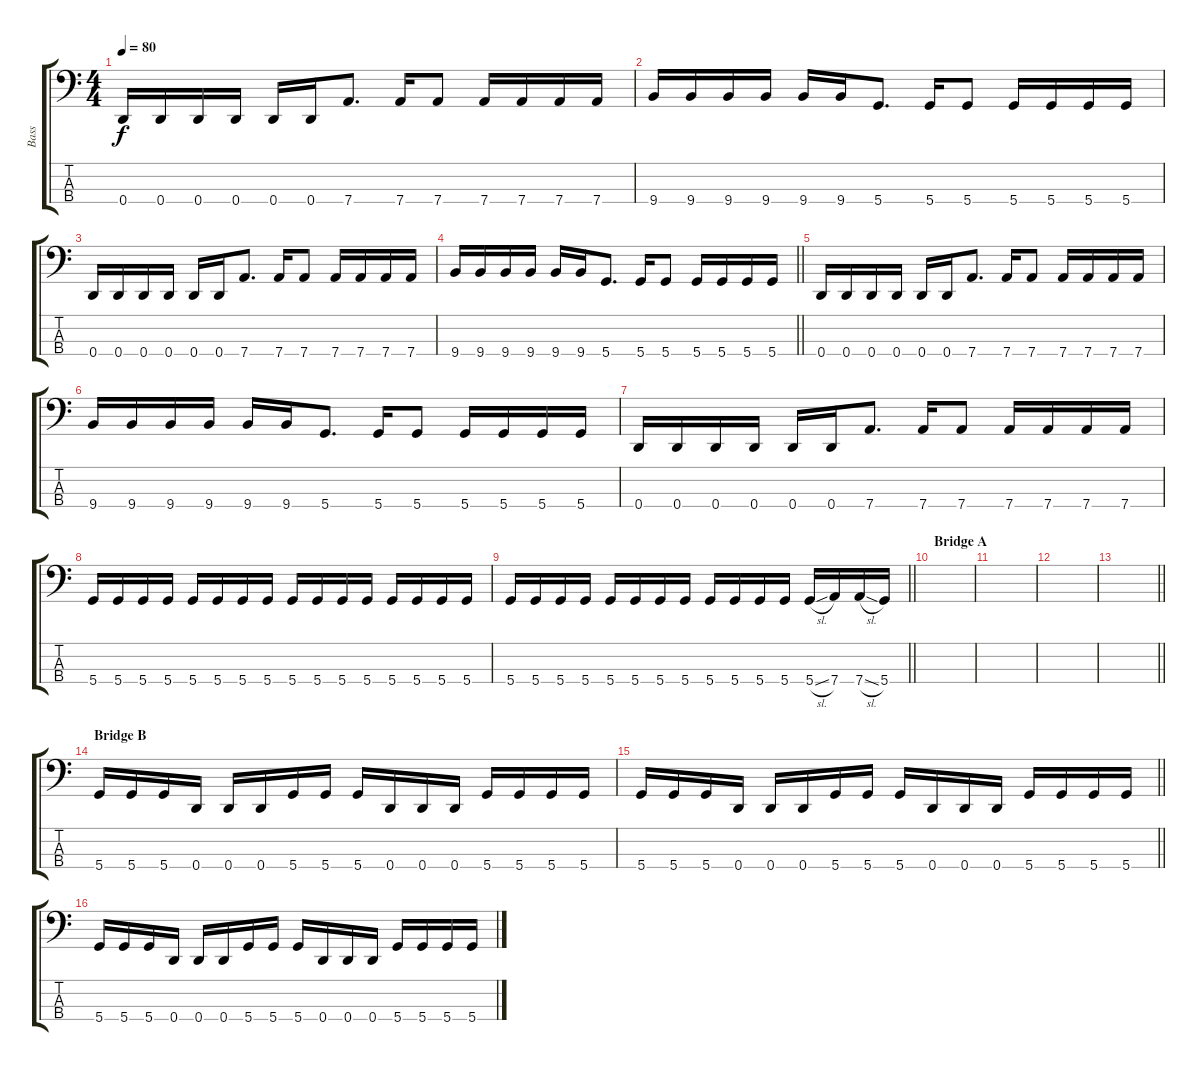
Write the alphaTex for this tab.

\track ("Bass" "Bass") {instrument electricbasspick}
\staff {score tabs}
\tuning (G2 D2 A1 D1) {hide}
\ts (4 4)
\tempo 80
\clef f4
\ks c
0.4.16{dy f} 0.4.16 0.4.16 0.4.16 0.4.16 0.4.16 7.4.8{d} 7.4.16 7.4.8 7.4.16 7.4.16 7.4.16 7.4.16 |
9.4.16 9.4.16 9.4.16 9.4.16 9.4.16 9.4.16 5.4.8{d} 5.4.16 5.4.8 5.4.16 5.4.16 5.4.16 5.4.16 |
0.4.16 0.4.16 0.4.16 0.4.16 0.4.16 0.4.16 7.4.8{d} 7.4.16 7.4.8 7.4.16 7.4.16 7.4.16 7.4.16 |
\barLineRight lightlight
9.4.16 9.4.16 9.4.16 9.4.16 9.4.16 9.4.16 5.4.8{d} 5.4.16 5.4.8 5.4.16 5.4.16 5.4.16 5.4.16 |
0.4.16 0.4.16 0.4.16 0.4.16 0.4.16 0.4.16 7.4.8{d} 7.4.16 7.4.8 7.4.16 7.4.16 7.4.16 7.4.16 |
9.4.16 9.4.16 9.4.16 9.4.16 9.4.16 9.4.16 5.4.8{d} 5.4.16 5.4.8 5.4.16 5.4.16 5.4.16 5.4.16 |
0.4.16 0.4.16 0.4.16 0.4.16 0.4.16 0.4.16 7.4.8{d} 7.4.16 7.4.8 7.4.16 7.4.16 7.4.16 7.4.16 |
5.4.16 5.4.16 5.4.16 5.4.16 5.4.16 5.4.16 5.4.16 5.4.16 5.4.16 5.4.16 5.4.16 5.4.16 5.4.16 5.4.16 5.4.16 5.4.16 |
\barLineRight lightlight
5.4.16 5.4.16 5.4.16 5.4.16 5.4.16 5.4.16 5.4.16 5.4.16 5.4.16 5.4.16 5.4.16 5.4.16 5.4{sl}.16 7.4.16 7.4{sl}.16 5.4.16 |
\section ("" "Bridge A")
|
|
|
\barLineRight lightlight
|
\section ("" "Bridge B")
5.4.16 5.4.16 5.4.16 0.4.16 0.4.16 0.4.16 5.4.16 5.4.16 5.4.16 0.4.16 0.4.16 0.4.16 5.4.16 5.4.16 5.4.16 5.4.16 |
\barLineRight lightlight
5.4.16 5.4.16 5.4.16 0.4.16 0.4.16 0.4.16 5.4.16 5.4.16 5.4.16 0.4.16 0.4.16 0.4.16 5.4.16 5.4.16 5.4.16 5.4.16 |
5.4.16 5.4.16 5.4.16 0.4.16 0.4.16 0.4.16 5.4.16 5.4.16 5.4.16 0.4.16 0.4.16 0.4.16 5.4.16 5.4.16 5.4.16 5.4.16
